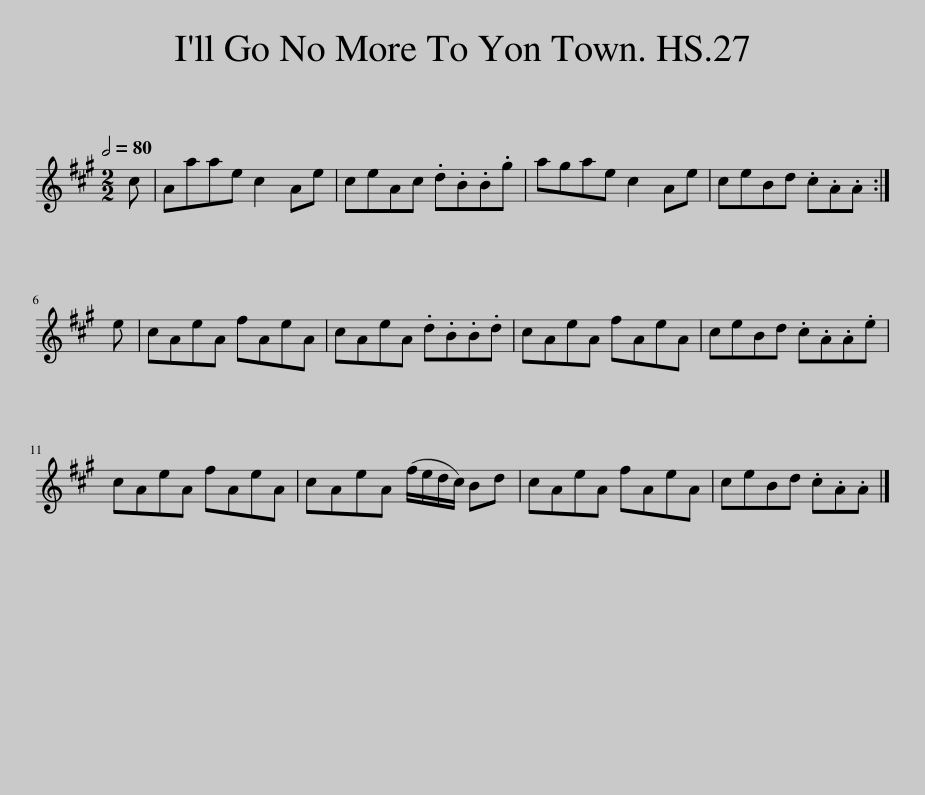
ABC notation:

X:1
L:1/8
Q:1/2=80
M:2/2
I:linebreak $
K:A
V:1 treble
V:1
 c | Aaae c2 Ae | ceAc .d.B.B.g | agae c2 Ae | ceBd .c.A.A :|$ %5
 e | cAeA fAeA | cAeA .d.B.B.d | cAeA fAeA | ceBd .c.A.A.e |$ %10
 cAeA fAeA | cAeA (f/e/d/c/) Bd | cAeA fAeA | ceBd .c.A.A |] %14
